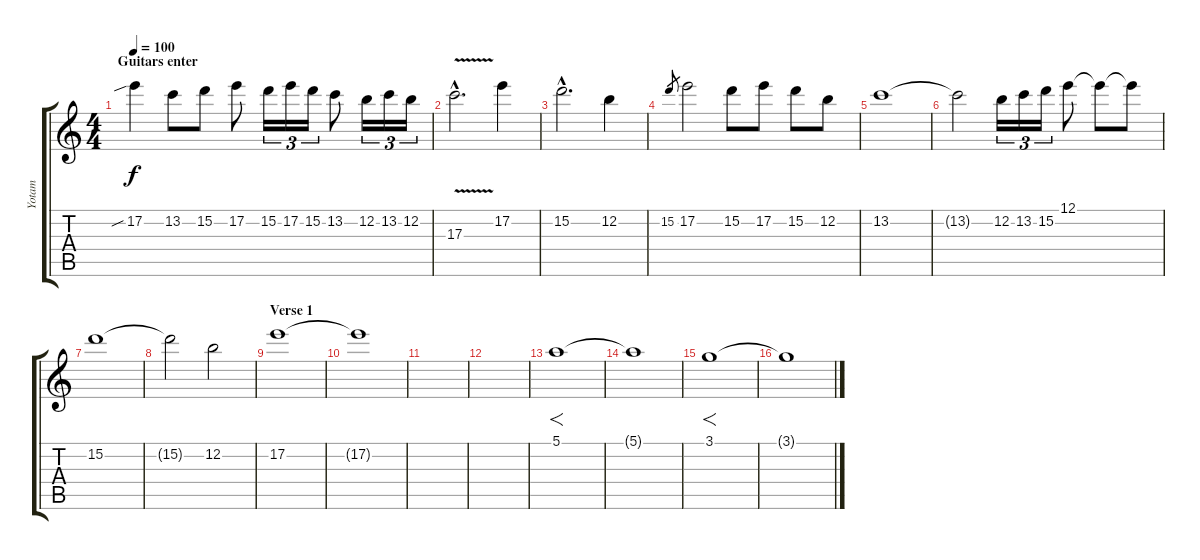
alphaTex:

\track ("Yotam" "Yotam") {instrument distortionguitar}
\staff {score tabs}
\tuning (E4 B3 G3 D3 A2 E2) {hide}
\ts (4 4)
\section ("" "Guitars enter")
\tempo 100
\clef g2
\ks c
17.2{sib}.4{dy f} 13.2.8 15.2.8 17.2.8 15.2.16{tu (3 2)} 17.2.16{tu (3 2)} 15.2.16{tu (3 2)} 13.2.8 12.2.16{tu (3 2)} 13.2.16{tu (3 2)} 12.2.16{tu (3 2)} |
17.3{v hac}.2{d} 17.2.4 |
15.2{hac}.2{d} 12.2.4 |
15.2.8{gr} 17.2.2 15.2.8 17.2.8 15.2.8 12.2.8 |
13.2.1 |
13.2{t}.2 12.2.16{tu (3 2)} 13.2.16{tu (3 2)} 15.2.16{tu (3 2)} 12.1.8 12.1{t}.8 12.1{t}.8 |
15.2.1 |
15.2{t}.2 12.2.2 |
\section ("" "Verse 1")
17.2.1{volume 3} |
17.2{t}.1 |
|
|
5.1.1{f} |
5.1{t}.1 |
3.1.1{f} |
3.1{t}.1
